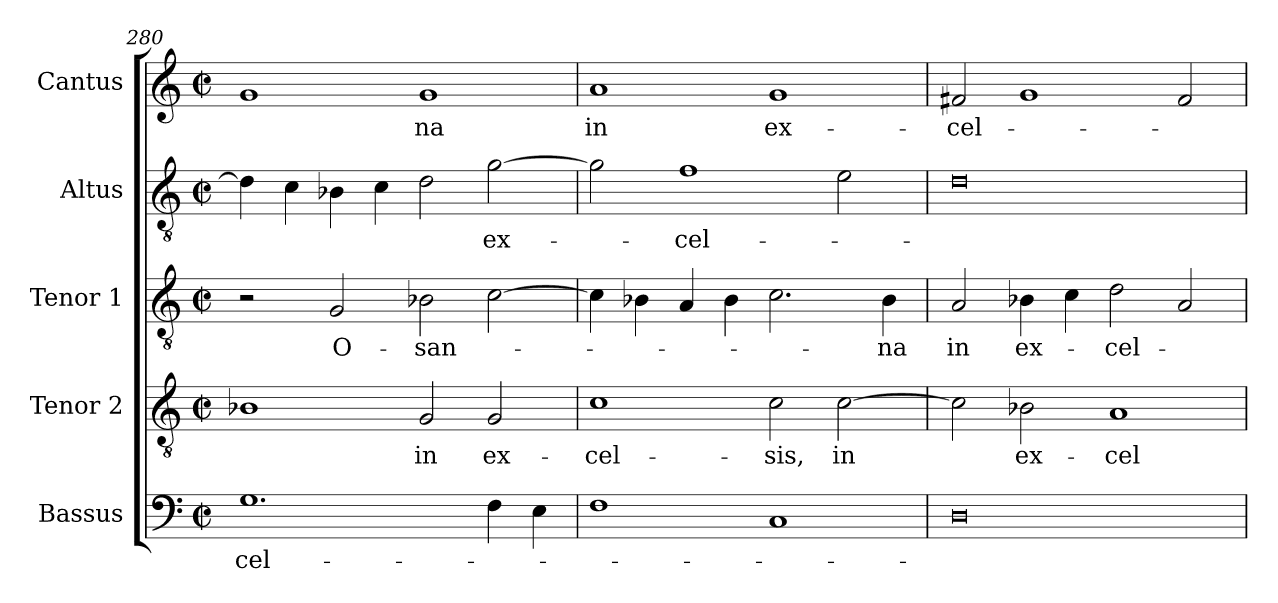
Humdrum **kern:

**kern	**text	**kern	**text	**kern	**text	**kern	**text	**kern	**text
*part5	*part5	*part4	*part4	*part3	*part3	*part2	*part2	*part1	*part1
*staff5	*staff5	*staff4	*staff4	*staff3	*staff3	*staff2	*staff2	*staff1	*staff1
*I"Bassus	*	*I"Tenor 2	*	*I"Tenor 1	*	*I"Altus	*	*I"Cantus	*
!!LO:LB:g=z
*clefF4	*	*clefGv2	*	*clefGv2	*	*clefGv2	*	*clefG2	*
*k[]	*	*k[]	*	*k[]	*	*k[]	*	*k[]	*
*C:	*	*C:	*	*C:	*	*C:	*	*C:	*
*M2/2	*	*M2/2	*	*M2/2	*	*M2/2	*	*M2/2	*
*met(c|)	*	*met(c|)	*	*met(c|)	*	*met(c|)	*	*met(c|)	*
=280	=280	=280	=280	=280	=280	=280	=280	=280	=280
!	!LO:LY:b:cj	!	!	!	!	!	!	!	!
1.G	-cel-	1B-X	.	2r	.	4d\]	.	1g	.
.	.	.	.	.	.	4c\	.	.	.
!	!	!	!	!	!LO:LY:b:cj	!	!	!	!
.	.	.	.	2G/	O-	4B-X\	.	.	.
.	.	.	.	.	.	4c\	.	.	.
!	!	!	!LO:LY:b:cj	!	!LO:LY:b:cj	!	!	!	!LO:LY:b:cj
.	.	2G/	in	2B-X\	-san-	2d\	.	1g	-na
!	!	!	!LO:LY:b:cj	!	!	!	!LO:LY:b:cj	!	!
4F\	.	2G/	ex-	[>2c\	.	[>2g\	ex-	.	.
4E\	.	.	.	.	.	.	.	.	.
=281	=281	=281	=281	=281	=281	=281	=281	=281	=281
!	!	!	!LO:LY:b:cj	!	!	!	!	!	!LO:LY:b:cj
1F	.	1c	-cel-	4c\]	.	2g\]	.	1a	in
.	.	.	.	4B-X\	.	.	.	.	.
!	!	!	!	!	!	!	!LO:LY:b:cj	!	!
.	.	.	.	4A/	.	1f	-cel-	.	.
.	.	.	.	4B-\	.	.	.	.	.
!	!	!	!LO:LY:b:cj	!	!	!	!	!	!LO:LY:b:cj
1C	.	2c\	-sis,	2.c\	.	.	.	1g	ex-
!	!	!	!LO:LY:b:cj	!	!	!	!	!	!
.	.	[>2c\	in	.	.	2e\	.	.	.
!	!	!	!	!	!LO:LY:b:cj	!	!	!	!
.	.	.	.	4B-\	-na	.	.	.	.
=282	=282	=282	=282	=282	=282	=282	=282	=282	=282
!	!	!	!	!	!LO:LY:b:cj	!	!	!	!LO:LY:b:cj
0D	.	2c\]	.	2A/	in	0d	.	2f#X/	-cel-
!	!	!	!LO:LY:b:cj	!	!LO:LY:b:cj	!	!	!	!
.	.	2B-X\	ex-	4B-X\	ex-	.	.	1g	.
.	.	.	.	4c\	.	.	.	.	.
!	!	!	!LO:LY:b:cj	!	!LO:LY:b:cj	!	!	!	!
.	.	1A	-cel-	2d\	-cel-	.	.	.	.
.	.	.	.	2A/	.	.	.	2f#/	.
=	=	=	=	=	=	=	=	=	=
*-	*-	*-	*-	*-	*-	*-	*-	*-	*-
